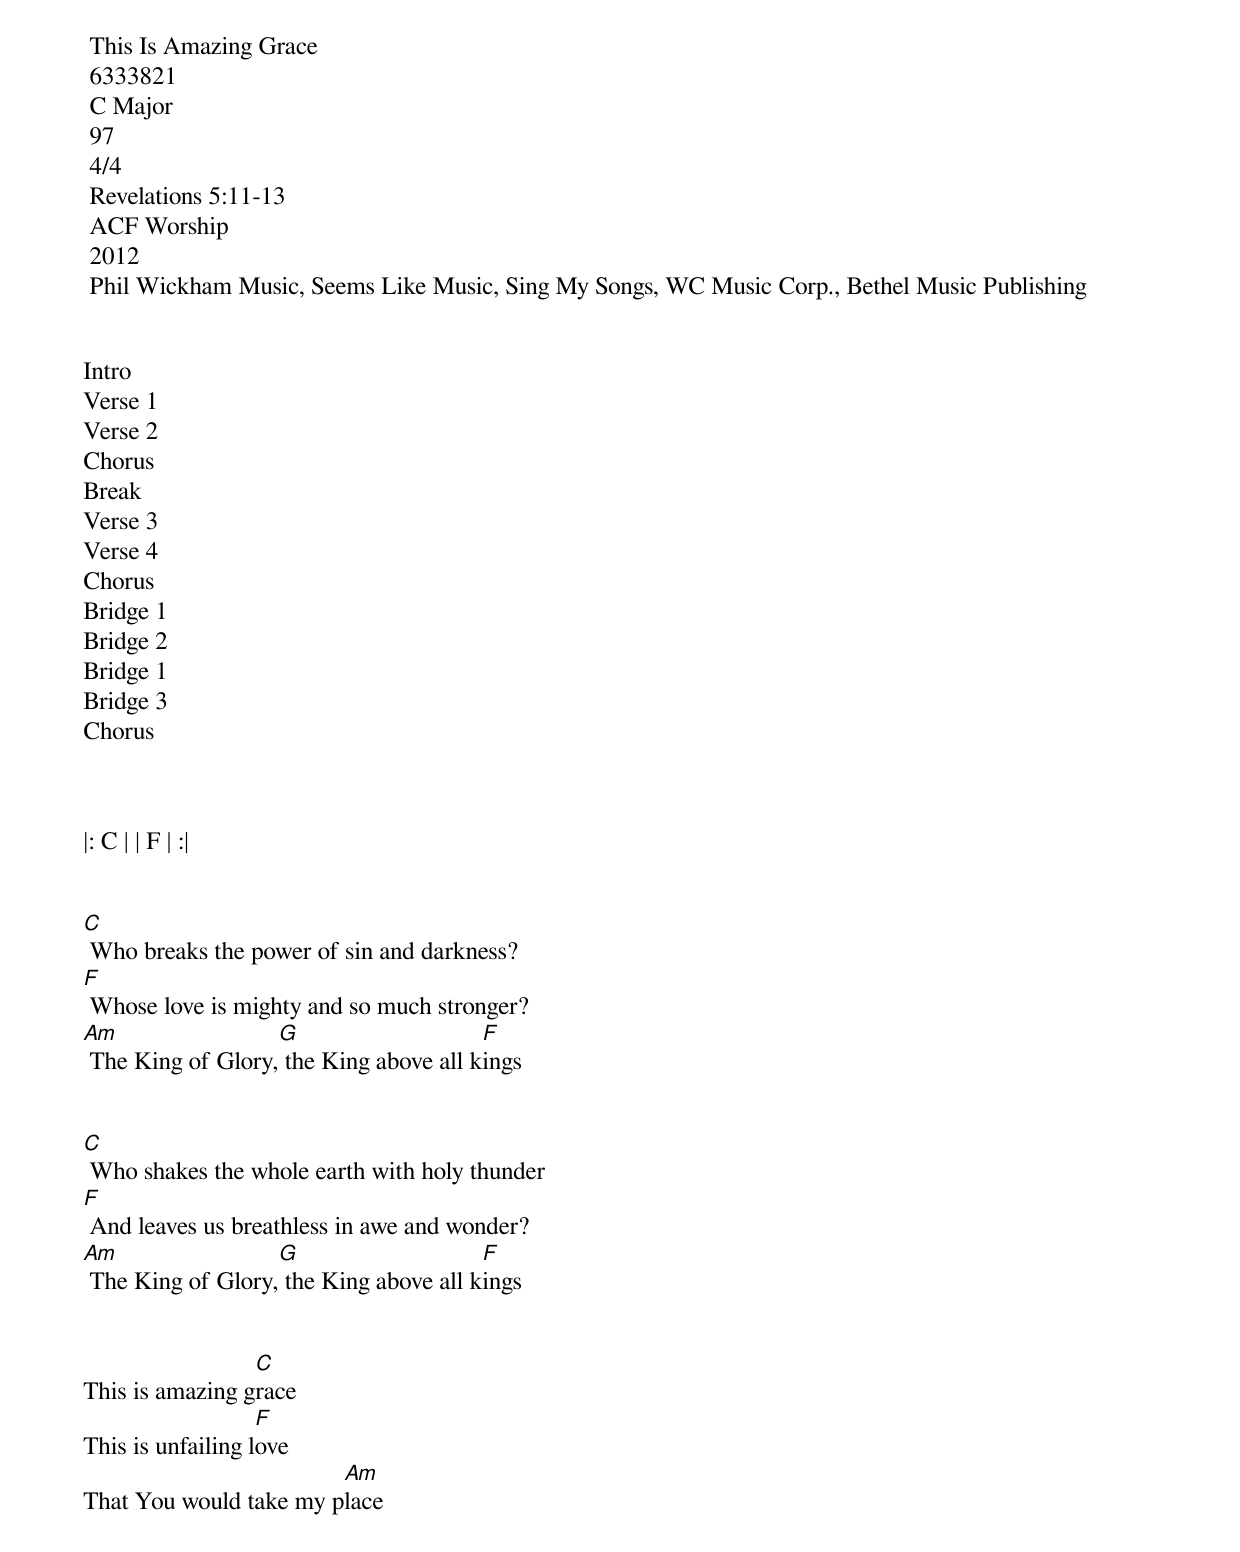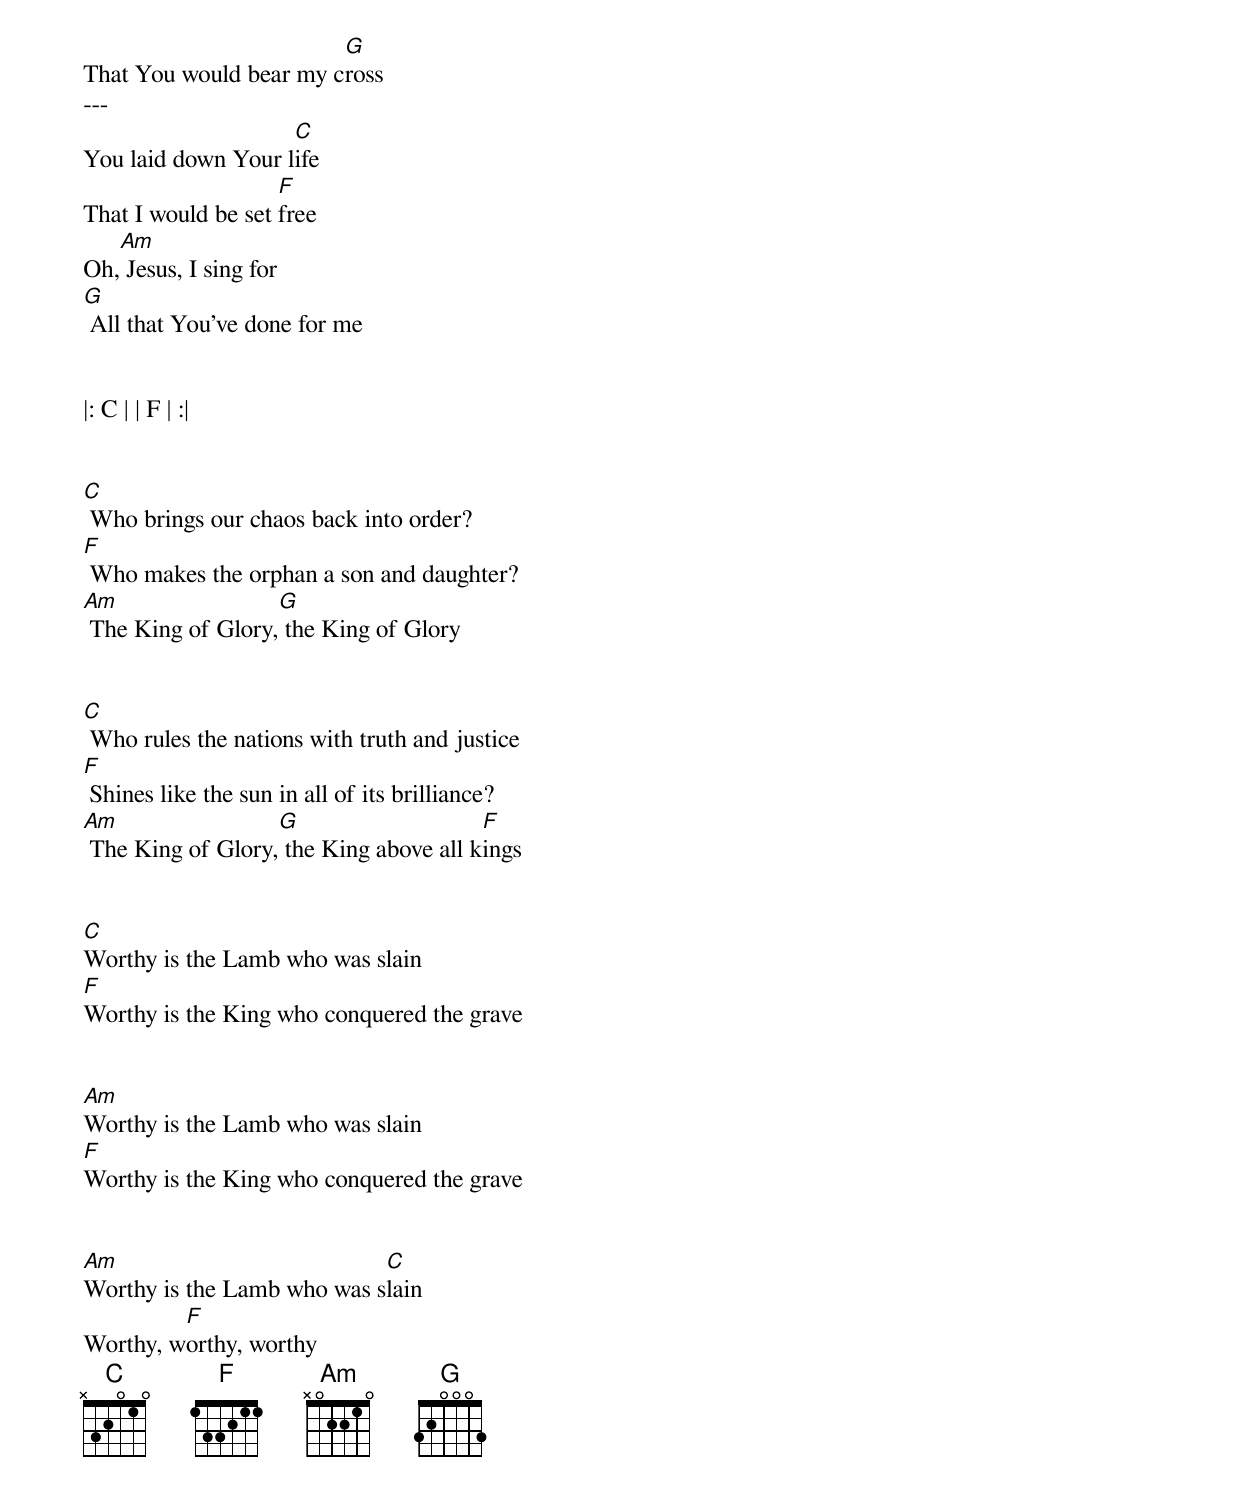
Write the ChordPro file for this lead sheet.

<song> This Is Amazing Grace
<ccli> 6333821
<key> C Major
<bpm> 97
<signature> 4/4
<verse> Revelations 5:11-13
<arranger> ACF Worship
<year> 2012
<publisher> Phil Wickham Music, Seems Like Music, Sing My Songs, WC Music Corp., Bethel Music Publishing

<order>
Intro
Verse 1
Verse 2
Chorus
Break
Verse 3
Verse 4
Chorus
Bridge 1
Bridge 2
Bridge 1
Bridge 3
Chorus


<Intro>
|: C | | F | :|

<Verse 1>
[C] Who breaks the power of sin and darkness?
[F] Whose love is mighty and so much stronger?
[Am] The King of Glory,[G] the King above all k[F]ings

<Verse 2>
[C] Who shakes the whole earth with holy thunder
[F] And leaves us breathless in awe and wonder?
[Am] The King of Glory,[G] the King above all k[F]ings

<Chorus>
This is amazing g[C]race
This is unfailing l[F]ove
That You would take my p[Am]lace
That You would bear my c[G]ross
---
You laid down Your l[C]ife
That I would be set [F]free
Oh,[Am] Jesus, I sing for
[G] All that You've done for me

<Break>
|: C | | F | :|

<Verse 3>
[C] Who brings our chaos back into order?
[F] Who makes the orphan a son and daughter?
[Am] The King of Glory,[G] the King of Glory

<Verse 4>
[C] Who rules the nations with truth and justice
[F] Shines like the sun in all of its brilliance?
[Am] The King of Glory,[G] the King above all k[F]ings

<Bridge 1>
[C]Worthy is the Lamb who was slain
[F]Worthy is the King who conquered the grave

<Bridge 2>
[Am]Worthy is the Lamb who was slain
[F]Worthy is the King who conquered the grave

<Bridge 3>
[Am]Worthy is the Lamb who was s[C]lain
Worthy, w[F]orthy, worthy
